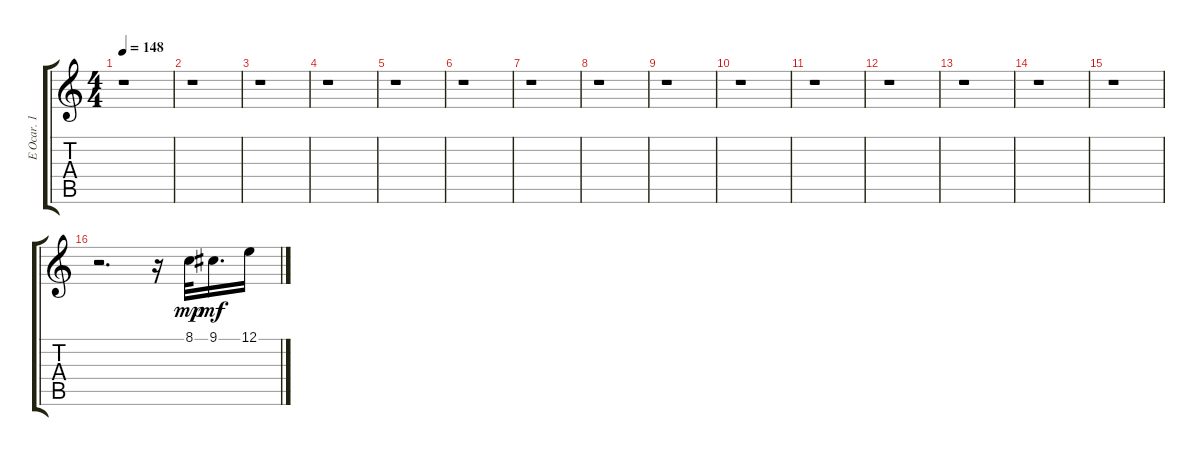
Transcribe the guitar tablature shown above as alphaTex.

\track ("E Ocar. 1" "E Ocar. 1") {instrument ocarina}
\staff {score tabs}
\tuning (E4 B3 G3 D3 A2 E2) {hide}
\ts (4 4)
\tempo 148
\clef g2
\ks c
r.1{dy f} |
r.1 |
r.1 |
r.1 |
r.1 |
r.1 |
r.1 |
r.1 |
r.1 |
r.1 |
r.1 |
r.1 |
r.1 |
r.1 |
r.1 |
r.2{d} r.16 8.1.32{dy mp} 9.1.16{d dy mf} 12.1.16
